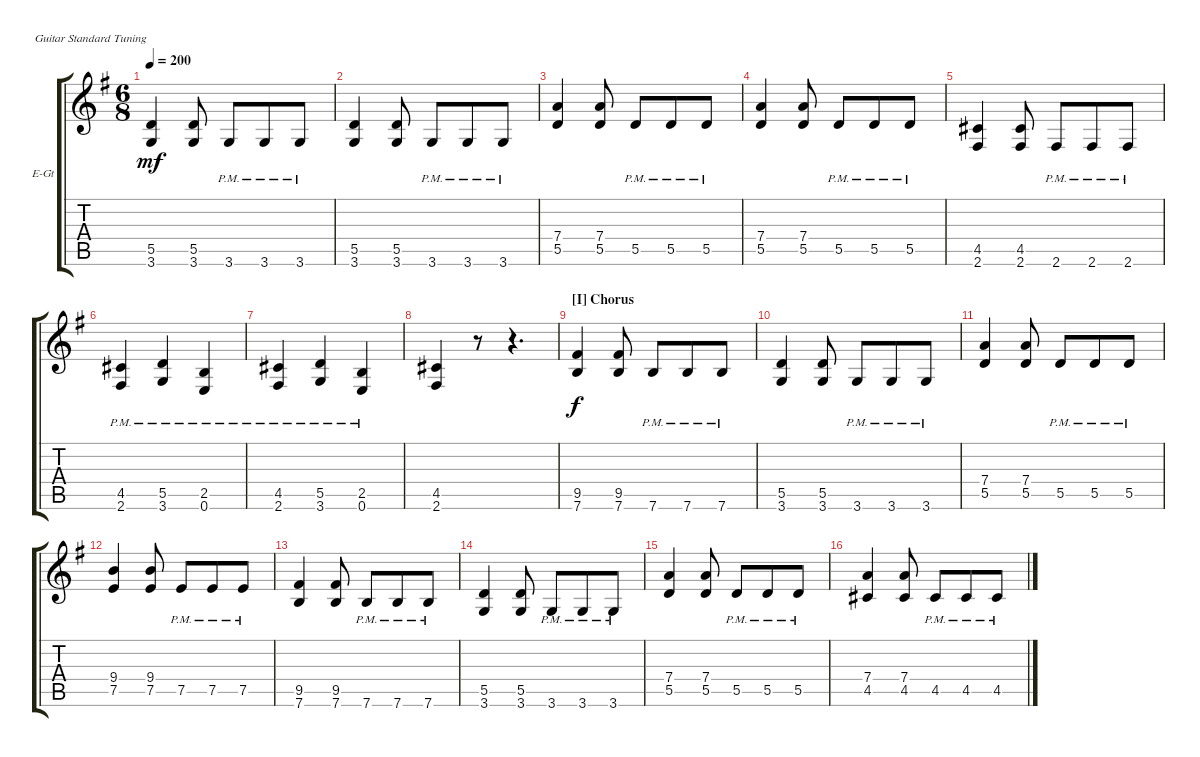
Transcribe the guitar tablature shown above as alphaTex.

\bracketExtendMode groupsimilarinstruments
\firstSystemTrackNameOrientation horizontal
\otherSystemsTrackNameOrientation horizontal
\track ("Electric Guitar 2" "E-Gt") {instrument distortionguitar}
\staff {score tabs}
\tuning (E4 B3 G3 D3 A2 E2)
\ts (6 8)
\tempo 200
\clef g2
\ks eminor
(3.6 5.5).4{dy mf} (3.6 5.5).8 3.6{pm}.8 3.6{pm}.8 3.6{pm}.8 |
(3.6 5.5).4 (3.6 5.5).8 3.6{pm}.8 3.6{pm}.8 3.6{pm}.8 |
(5.5 7.4).4 (5.5 7.4).8 5.5{pm}.8 5.5{pm}.8 5.5{pm}.8 |
(5.5 7.4).4 (5.5 7.4).8 5.5{pm}.8 5.5{pm}.8 5.5{pm}.8 |
(2.6 4.5).4 (2.6 4.5).8 2.6{pm}.8 2.6{pm}.8 2.6{pm}.8 |
(2.6{pm} 4.5{pm}).4 (5.5{pm} 3.6{pm}).4 (0.6{pm} 2.5{pm}).4 |
(2.6{pm} 4.5{pm}).4 (5.5{pm} 3.6{pm}).4 (0.6{pm} 2.5{pm}).4 |
(2.6 4.5).4 r.8 r.4{d} |
\section ("I" "Chorus")
(7.6 9.5).4{dy f} (7.6 9.5).8 7.6{pm}.8 7.6{pm}.8 7.6{pm}.8 |
(3.6 5.5).4 (3.6 5.5).8 3.6{pm}.8 3.6{pm}.8 3.6{pm}.8 |
(5.5 7.4).4 (5.5 7.4).8 5.5{pm}.8 5.5{pm}.8 5.5{pm}.8 |
(7.5 9.4).4 (7.5 9.4).8 7.5{pm}.8 7.5{pm}.8 7.5{pm}.8 |
(7.6 9.5).4 (7.6 9.5).8 7.6{pm}.8 7.6{pm}.8 7.6{pm}.8 |
(3.6 5.5).4 (3.6 5.5).8 3.6{pm}.8 3.6{pm}.8 3.6{pm}.8 |
(5.5 7.4).4 (5.5 7.4).8 5.5{pm}.8 5.5{pm}.8 5.5{pm}.8 |
(4.5 7.4).4 (4.5 7.4).8 4.5{pm}.8 4.5{pm}.8 4.5{pm}.8
